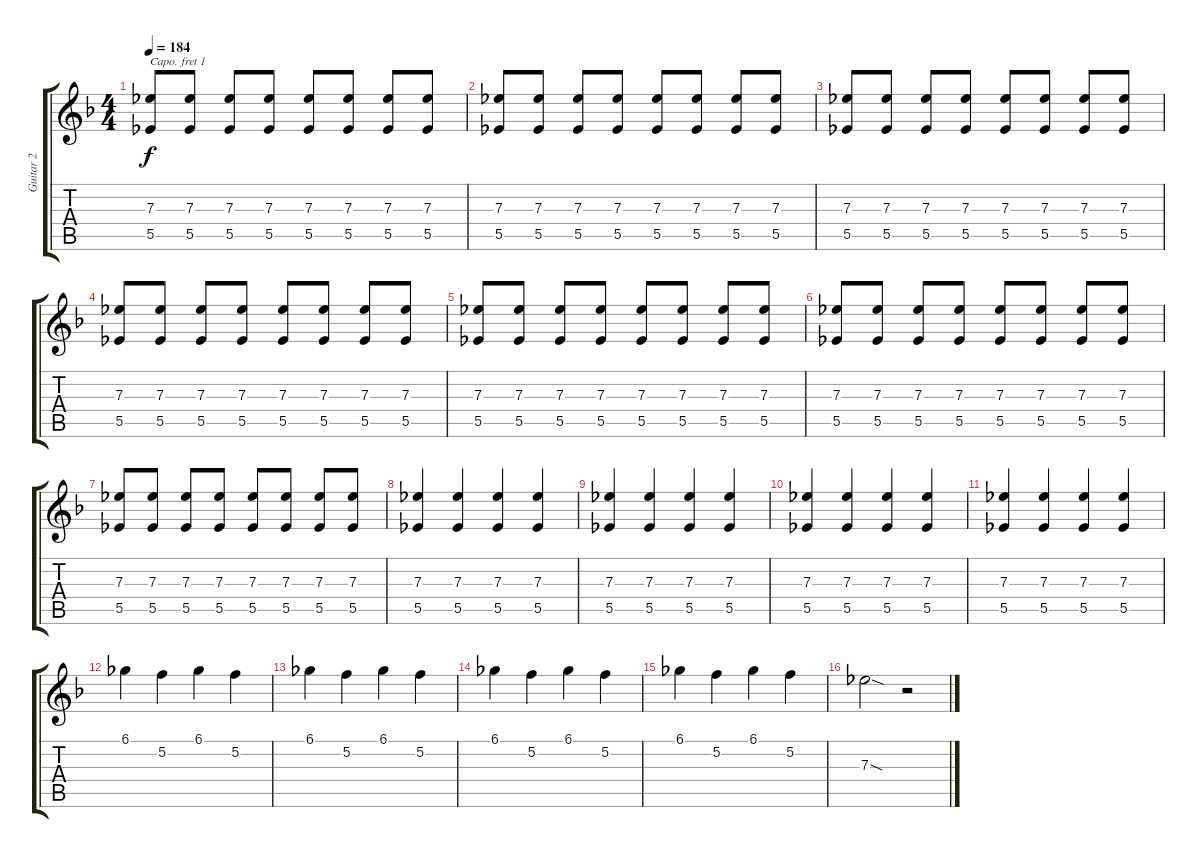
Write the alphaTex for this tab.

\track ("Guitar 2" "Guitar 2") {instrument distortionguitar}
\staff {score tabs}
\capo 1
\tuning (B3 B3 G3 D3 A2 D2) {hide}
\ts (4 4)
\tempo 184
\clef g2
\ks f
(7.3 5.5).8{dy f} (7.3 5.5).8 (7.3 5.5).8 (7.3 5.5).8 (7.3 5.5).8 (7.3 5.5).8 (7.3 5.5).8 (7.3 5.5).8 |
(7.3 5.5).8 (7.3 5.5).8 (7.3 5.5).8 (7.3 5.5).8 (7.3 5.5).8 (7.3 5.5).8 (7.3 5.5).8 (7.3 5.5).8 |
(7.3 5.5).8 (7.3 5.5).8 (7.3 5.5).8 (7.3 5.5).8 (7.3 5.5).8 (7.3 5.5).8 (7.3 5.5).8 (7.3 5.5).8 |
(7.3 5.5).8 (7.3 5.5).8 (7.3 5.5).8 (7.3 5.5).8 (7.3 5.5).8 (7.3 5.5).8 (7.3 5.5).8 (7.3 5.5).8 |
(7.3 5.5).8 (7.3 5.5).8 (7.3 5.5).8 (7.3 5.5).8 (7.3 5.5).8 (7.3 5.5).8 (7.3 5.5).8 (7.3 5.5).8 |
(7.3 5.5).8 (7.3 5.5).8 (7.3 5.5).8 (7.3 5.5).8 (7.3 5.5).8 (7.3 5.5).8 (7.3 5.5).8 (7.3 5.5).8 |
(7.3 5.5).8 (7.3 5.5).8 (7.3 5.5).8 (7.3 5.5).8 (7.3 5.5).8 (7.3 5.5).8 (7.3 5.5).8 (7.3 5.5).8 |
(7.3 5.5).4 (7.3 5.5).4 (7.3 5.5).4 (7.3 5.5).4 |
(7.3 5.5).4 (7.3 5.5).4 (7.3 5.5).4 (7.3 5.5).4 |
(7.3 5.5).4 (7.3 5.5).4 (7.3 5.5).4 (7.3 5.5).4 |
(7.3 5.5).4 (7.3 5.5).4 (7.3 5.5).4 (7.3 5.5).4 |
6.1.4 5.2.4 6.1.4 5.2.4 |
6.1.4 5.2.4 6.1.4 5.2.4 |
6.1.4 5.2.4 6.1.4 5.2.4 |
6.1.4 5.2.4 6.1.4 5.2.4 |
7.3{sod}.2 r.2
